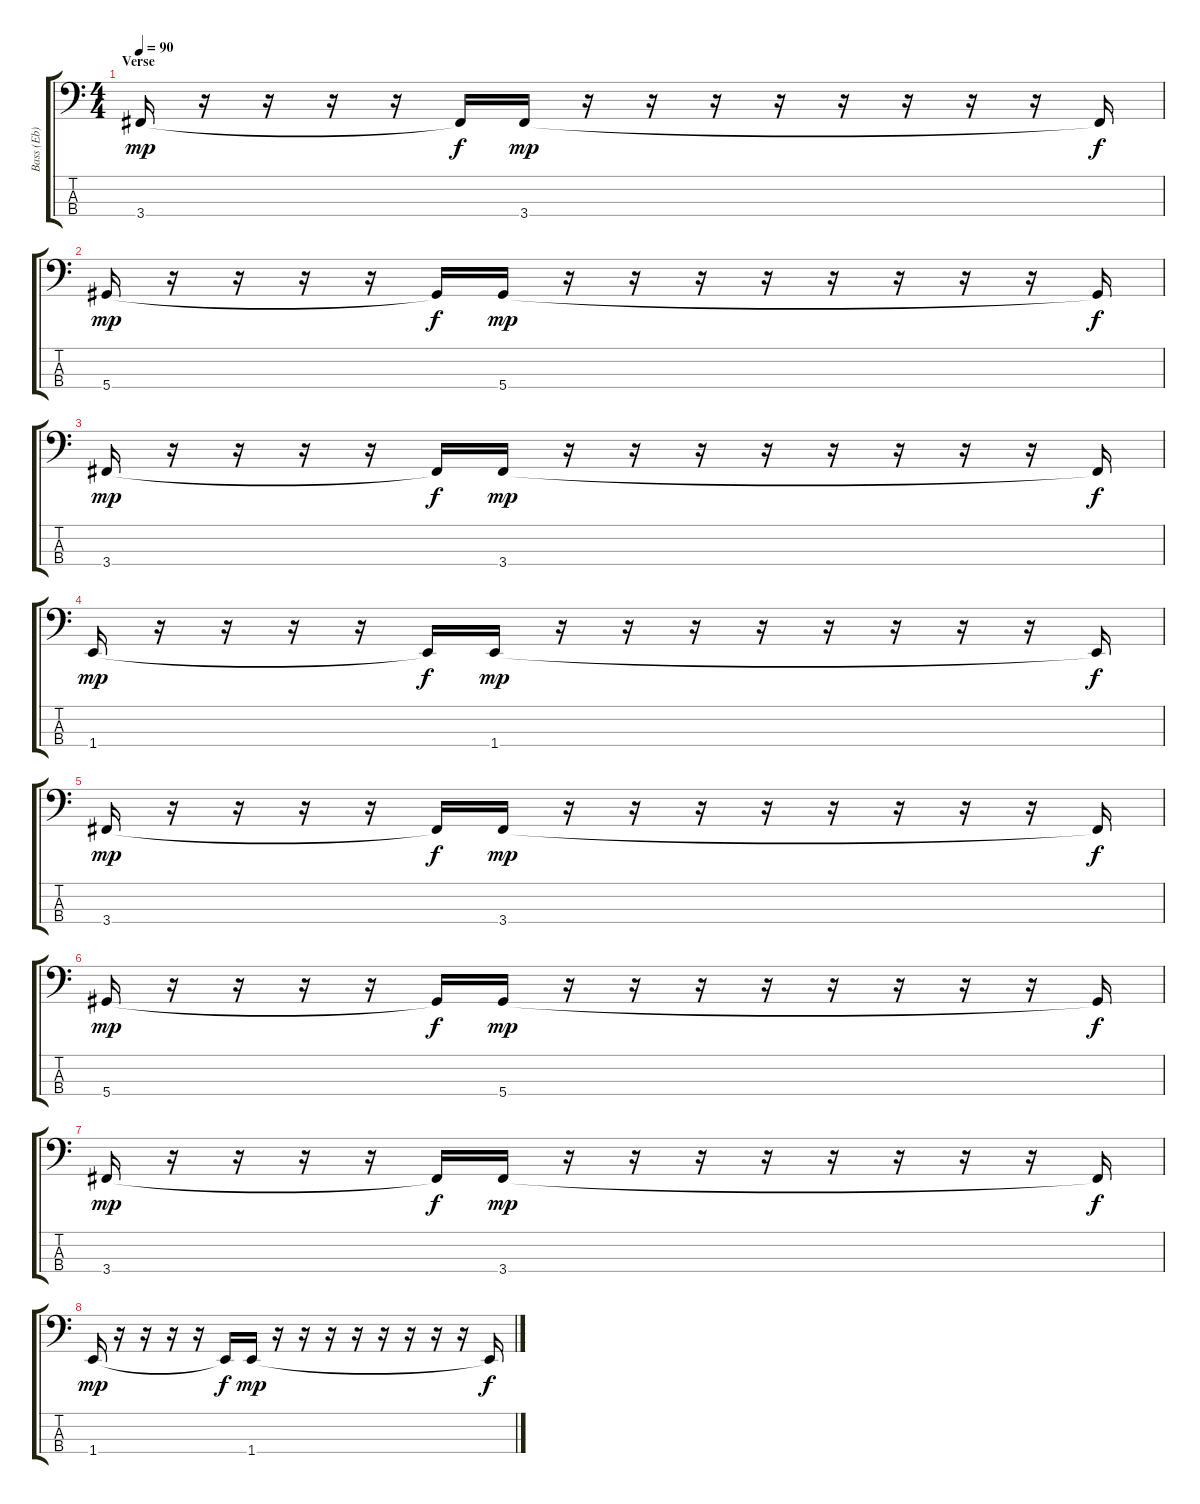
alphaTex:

\track ("Bass (Eb)" "Bass (Eb)") {instrument electricbassfinger}
\staff {score tabs}
\tuning (Gb2 Db2 Ab1 Eb1) {hide}
\ts (4 4)
\section ("" "Verse")
\tempo 90
\clef f4
\ks c
3.4.16{dy mp} r.16 r.16 r.16 r.16 3.4{t}.16{dy f} 3.4.16{dy mp} r.16 r.16 r.16 r.16 r.16 r.16 r.16 r.16 3.4{t}.16{dy f} |
5.4.16{dy mp} r.16 r.16 r.16 r.16 5.4{t}.16{dy f} 5.4.16{dy mp} r.16 r.16 r.16 r.16 r.16 r.16 r.16 r.16 5.4{t}.16{dy f} |
3.4.16{dy mp} r.16 r.16 r.16 r.16 3.4{t}.16{dy f} 3.4.16{dy mp} r.16 r.16 r.16 r.16 r.16 r.16 r.16 r.16 3.4{t}.16{dy f} |
1.4.16{dy mp} r.16 r.16 r.16 r.16 1.4{t}.16{dy f} 1.4.16{dy mp} r.16 r.16 r.16 r.16 r.16 r.16 r.16 r.16 1.4{t}.16{dy f} |
3.4.16{dy mp} r.16 r.16 r.16 r.16 3.4{t}.16{dy f} 3.4.16{dy mp} r.16 r.16 r.16 r.16 r.16 r.16 r.16 r.16 3.4{t}.16{dy f} |
5.4.16{dy mp} r.16 r.16 r.16 r.16 5.4{t}.16{dy f} 5.4.16{dy mp} r.16 r.16 r.16 r.16 r.16 r.16 r.16 r.16 5.4{t}.16{dy f} |
3.4.16{dy mp} r.16 r.16 r.16 r.16 3.4{t}.16{dy f} 3.4.16{dy mp} r.16 r.16 r.16 r.16 r.16 r.16 r.16 r.16 3.4{t}.16{dy f} |
1.4.16{dy mp} r.16 r.16 r.16 r.16 1.4{t}.16{dy f} 1.4.16{dy mp} r.16 r.16 r.16 r.16 r.16 r.16 r.16 r.16 1.4{t}.16{dy f}
